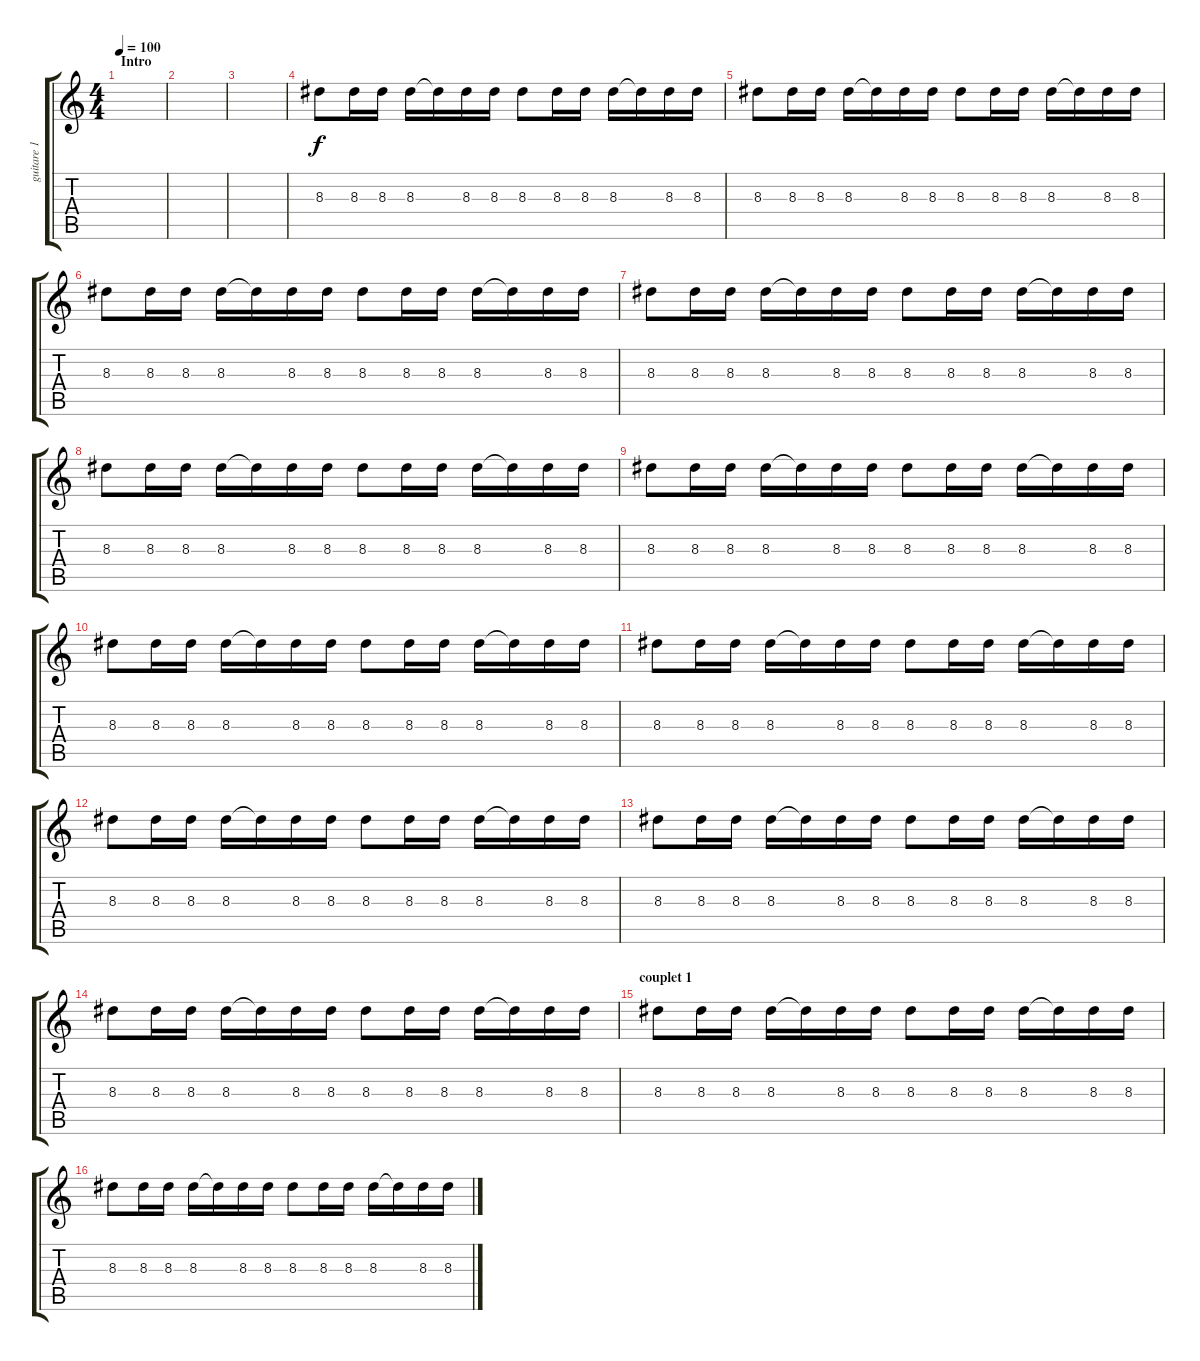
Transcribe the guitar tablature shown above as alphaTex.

\track ("guitare 1" "guitare 1") {instrument electricguitarclean}
\staff {score tabs}
\tuning (E4 B3 G3 D3 A2 E2) {hide}
\ts (4 4)
\section ("" "Intro")
\tempo 100
\clef g2
\ks c
|
|
|
8.3.8{volume 0} 8.3.16{volume 7} 8.3.16 8.3.16 8.3{t}.16 8.3.16 8.3.16 8.3.8 8.3.16 8.3.16 8.3.16 8.3{t}.16 8.3.16 8.3.16 |
8.3.8 8.3.16 8.3.16 8.3.16 8.3{t}.16 8.3.16 8.3.16 8.3.8 8.3.16 8.3.16 8.3.16 8.3{t}.16 8.3.16 8.3.16 |
8.3.8 8.3.16 8.3.16 8.3.16 8.3{t}.16 8.3.16 8.3.16 8.3.8 8.3.16 8.3.16 8.3.16 8.3{t}.16 8.3.16 8.3.16 |
8.3.8 8.3.16 8.3.16 8.3.16 8.3{t}.16 8.3.16 8.3.16 8.3.8 8.3.16 8.3.16 8.3.16 8.3{t}.16 8.3.16 8.3.16 |
8.3.8 8.3.16 8.3.16 8.3.16 8.3{t}.16 8.3.16 8.3.16 8.3.8 8.3.16 8.3.16 8.3.16 8.3{t}.16 8.3.16 8.3.16 |
8.3.8 8.3.16 8.3.16 8.3.16 8.3{t}.16 8.3.16 8.3.16 8.3.8 8.3.16 8.3.16 8.3.16 8.3{t}.16 8.3.16 8.3.16 |
8.3.8 8.3.16 8.3.16 8.3.16 8.3{t}.16 8.3.16 8.3.16 8.3.8 8.3.16 8.3.16 8.3.16 8.3{t}.16 8.3.16 8.3.16 |
8.3.8 8.3.16 8.3.16 8.3.16 8.3{t}.16 8.3.16 8.3.16 8.3.8 8.3.16 8.3.16 8.3.16 8.3{t}.16 8.3.16 8.3.16 |
8.3.8 8.3.16 8.3.16 8.3.16 8.3{t}.16 8.3.16 8.3.16 8.3.8 8.3.16 8.3.16 8.3.16 8.3{t}.16 8.3.16 8.3.16 |
8.3.8 8.3.16 8.3.16 8.3.16 8.3{t}.16 8.3.16 8.3.16 8.3.8 8.3.16 8.3.16 8.3.16 8.3{t}.16 8.3.16 8.3.16 |
8.3.8 8.3.16 8.3.16 8.3.16 8.3{t}.16 8.3.16 8.3.16 8.3.8 8.3.16 8.3.16 8.3.16 8.3{t}.16 8.3.16 8.3.16 |
\section ("" "couplet 1")
8.3.8 8.3.16 8.3.16 8.3.16 8.3{t}.16 8.3.16 8.3.16 8.3.8 8.3.16 8.3.16 8.3.16 8.3{t}.16 8.3.16 8.3.16 |
8.3.8 8.3.16 8.3.16 8.3.16 8.3{t}.16 8.3.16 8.3.16 8.3.8 8.3.16 8.3.16 8.3.16 8.3{t}.16 8.3.16 8.3.16
